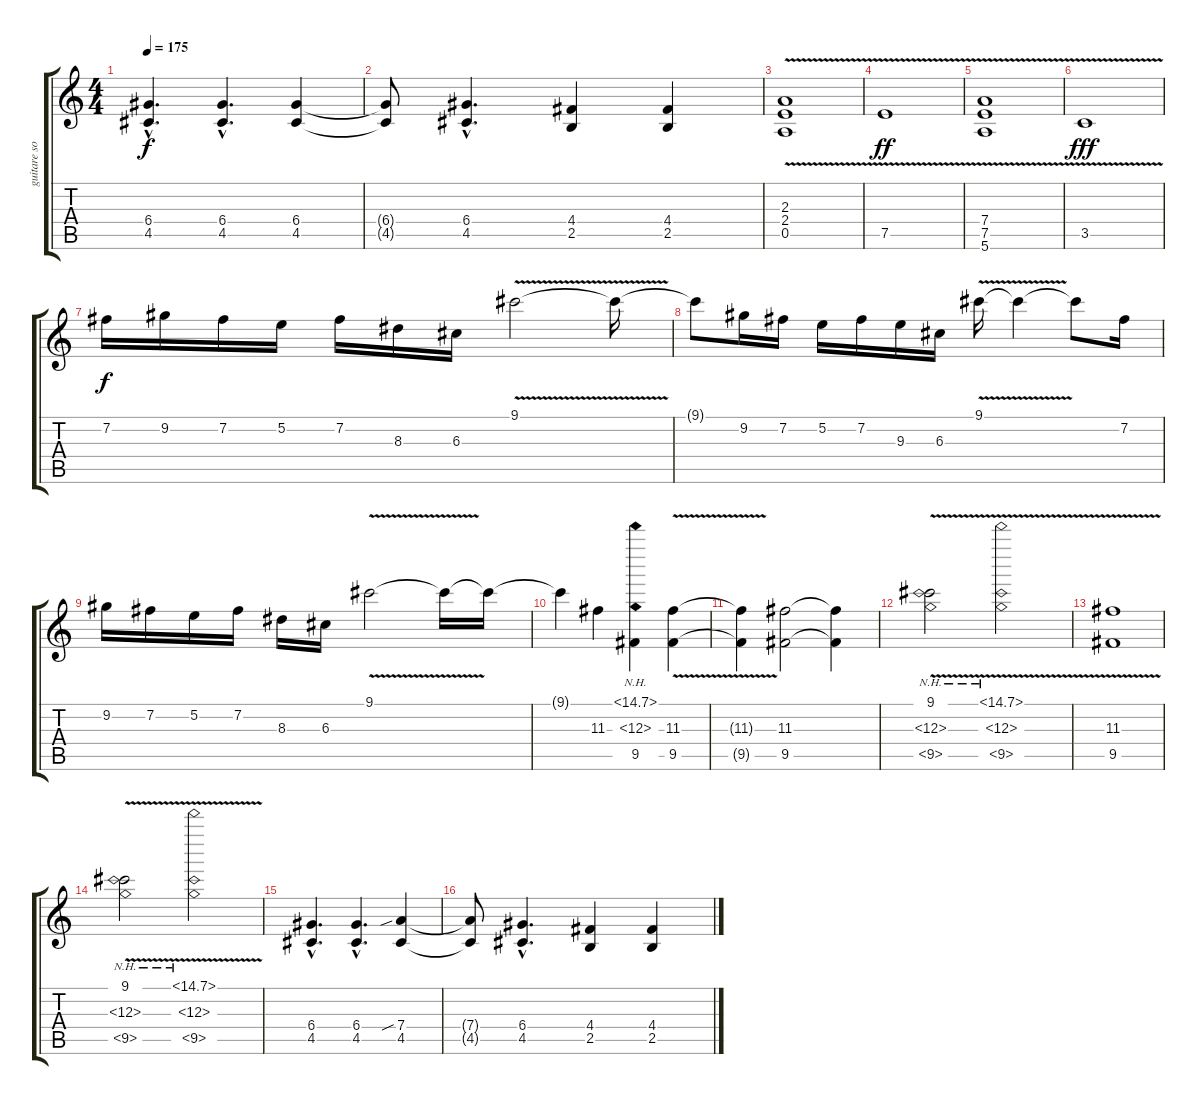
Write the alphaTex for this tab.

\track ("guitare solo saturée" "guitare so") {instrument overdrivenguitar}
\staff {score tabs}
\tuning (E4 B3 G3 D3 A2 E2) {hide}
\ts (4 4)
\tempo 175
\clef g2
\ks c
(6.4{hac} 4.5{hac}).4{d dy f} (6.4{hac} 4.5{hac}).4{d} (6.4 4.5).4 |
(6.4{t} 4.5{t}).8 (6.4{hac} 4.5{hac}).4{d} (4.4 2.5).4 (4.4 2.5).4 |
(2.3{v} 2.4 0.5).1 |
7.5{v}.1{dy ff} |
(7.4 7.5 5.6{v}).1 |
3.5{v}.1{dy fff} |
7.2.16{dy f} 9.2.16 7.2.16 5.2.16 7.2.16 8.3.16 6.3.16 9.1{v}.2 9.1{t}.16 |
9.1{t}.8 9.2.16 7.2.16 5.2.16 7.2.16 9.3.16 6.3.16 9.1{v}.16 9.1{t}.4 9.1{t}.8 7.2.16 |
9.2.16 7.2.16 5.2.16 7.2.16 8.3.16 6.3.16 9.1{v}.2 9.1{t}.16 9.1{t}.16 |
9.1{t}.4 11.3.4 (14.1{nh} 11.3{nh} 9.5).4 (11.3{v} 9.5).4 |
(11.3{t} 9.5{t}).4 (11.3 9.5).2 (11.3{t} 9.5{t}).4 |
(9.1{v} 11.3{nh} 9.5{nh}).2 (14.1{nh v} 11.3{nh} 9.5{nh}).2 |
(11.3 9.5{v}).1 |
(9.1{v} 11.3{nh} 9.5{nh}).2 (14.1{nh v} 11.3{nh} 9.5{nh}).2 |
(6.4{hac} 4.5{hac}).4{d} (6.4{hac} 4.5{hac}).4{d} (7.4{sib} 4.5).4 |
(7.4{t} 4.5{t}).8 (6.4{hac} 4.5{hac}).4{d} (4.4 2.5).4 (4.4 2.5).4
